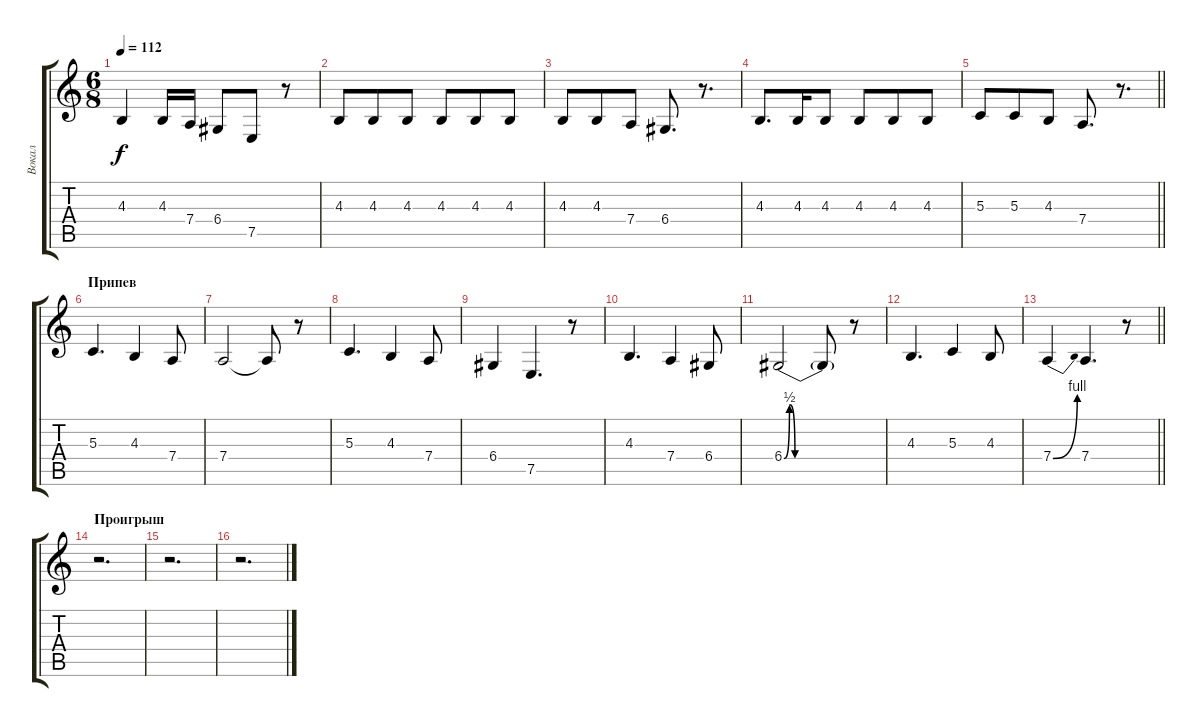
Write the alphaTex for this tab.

\track ("Вокал" "Вокал") {instrument altosax}
\staff {score tabs}
\tuning (E4 B3 G3 D3 A2 E2) {hide}
\ts (6 8)
\tempo 112
\clef g2
\ks c
4.3.4{dy f} 4.3.16 7.4.16 6.4.8 7.5.8 r.8 |
4.3.8 4.3.8 4.3.8 4.3.8 4.3.8 4.3.8 |
4.3.8 4.3.8 7.4.8 6.4.8{d} r.8{d} |
4.3.8{d} 4.3.16 4.3.8 4.3.8 4.3.8 4.3.8 |
\barLineRight lightlight
5.3.8 5.3.8 4.3.8 7.4.8{d} r.8{d} |
\section ("" "Припев")
5.3.4{d} 4.3.4 7.4.8 |
7.4.2 7.4{t}.8 r.8 |
5.3.4{d} 4.3.4 7.4.8 |
6.4.4 7.5.4{d} r.8 |
4.3.4{d} 7.4.4 6.4.8 |
6.4{be (custom 0 0 5 2 10 0 60 0)}.2 6.4{t}.8 r.8 |
4.3.4{d} 5.3.4 4.3.8 |
\barLineRight lightlight
7.4{be (bend 0 0 60 4)}.4 7.4.4{d} r.8 |
\section ("" "Проигрыш")
r.2{d} |
r.2{d} |
r.2{d}
